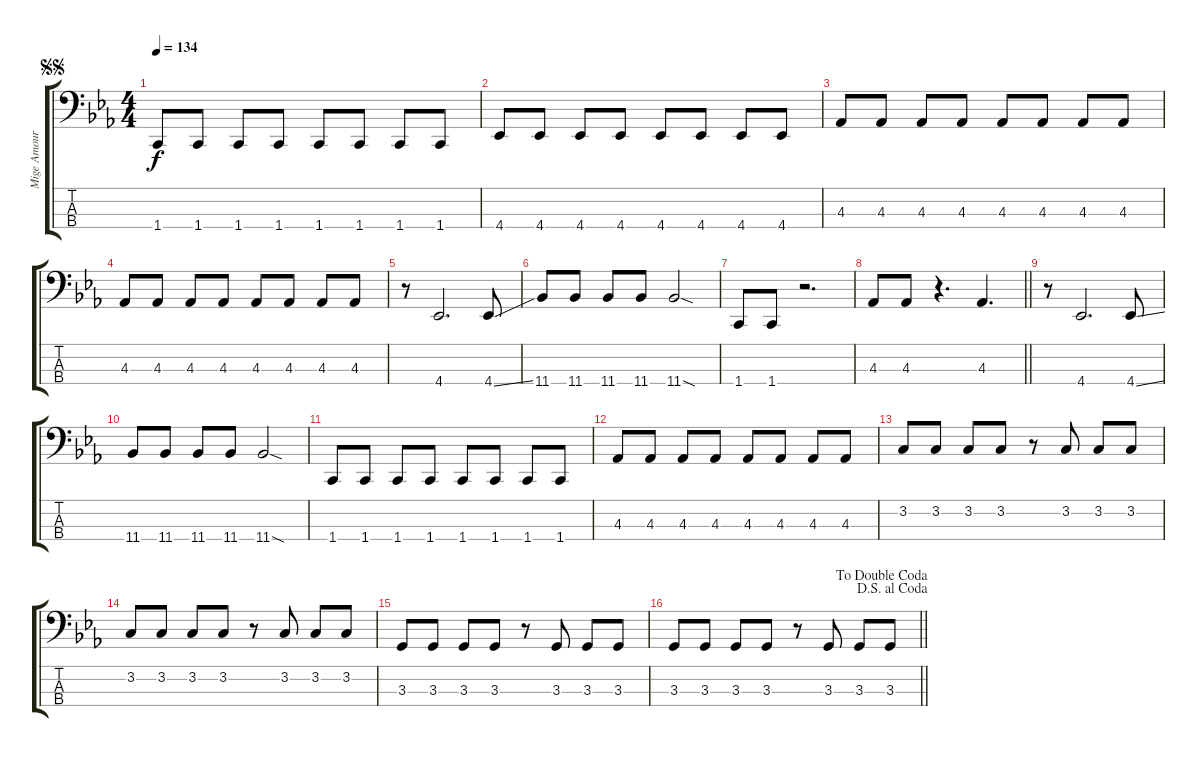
\track ("Mige Amour" "Mige Amour") {instrument electricbassfinger}
\staff {score tabs}
\tuning (D2 A1 E1 B0) {hide}
\ts (4 4)
\jump segnosegno
\tempo 134
\clef f4
\ks eb
1.4.8{dy f} 1.4.8 1.4.8 1.4.8 1.4.8 1.4.8 1.4.8 1.4.8 |
4.4.8 4.4.8 4.4.8 4.4.8 4.4.8 4.4.8 4.4.8 4.4.8 |
4.3.8 4.3.8 4.3.8 4.3.8 4.3.8 4.3.8 4.3.8 4.3.8 |
4.3.8 4.3.8 4.3.8 4.3.8 4.3.8 4.3.8 4.3.8 4.3.8 |
r.8 4.4.2{d} 4.4{ss}.8 |
11.4.8 11.4.8 11.4.8 11.4.8 11.4{sod}.2 |
1.4.8 1.4.8 r.2{d} |
\barLineRight lightlight
4.3.8 4.3.8 r.4{d} 4.3.4{d} |
r.8 4.4.2{d} 4.4{ss}.8 |
11.4.8 11.4.8 11.4.8 11.4.8 11.4{sod}.2 |
1.4.8 1.4.8 1.4.8 1.4.8 1.4.8 1.4.8 1.4.8 1.4.8 |
4.3.8 4.3.8 4.3.8 4.3.8 4.3.8 4.3.8 4.3.8 4.3.8 |
3.2.8 3.2.8 3.2.8 3.2.8 r.8 3.2.8 3.2.8 3.2.8 |
3.2.8 3.2.8 3.2.8 3.2.8 r.8 3.2.8 3.2.8 3.2.8 |
3.3.8 3.3.8 3.3.8 3.3.8 r.8 3.3.8 3.3.8 3.3.8 |
\jump dalsegnoalcoda
\jump dadoublecoda
\barLineRight lightlight
3.3.8 3.3.8 3.3.8 3.3.8 r.8 3.3.8 3.3.8 3.3.8
